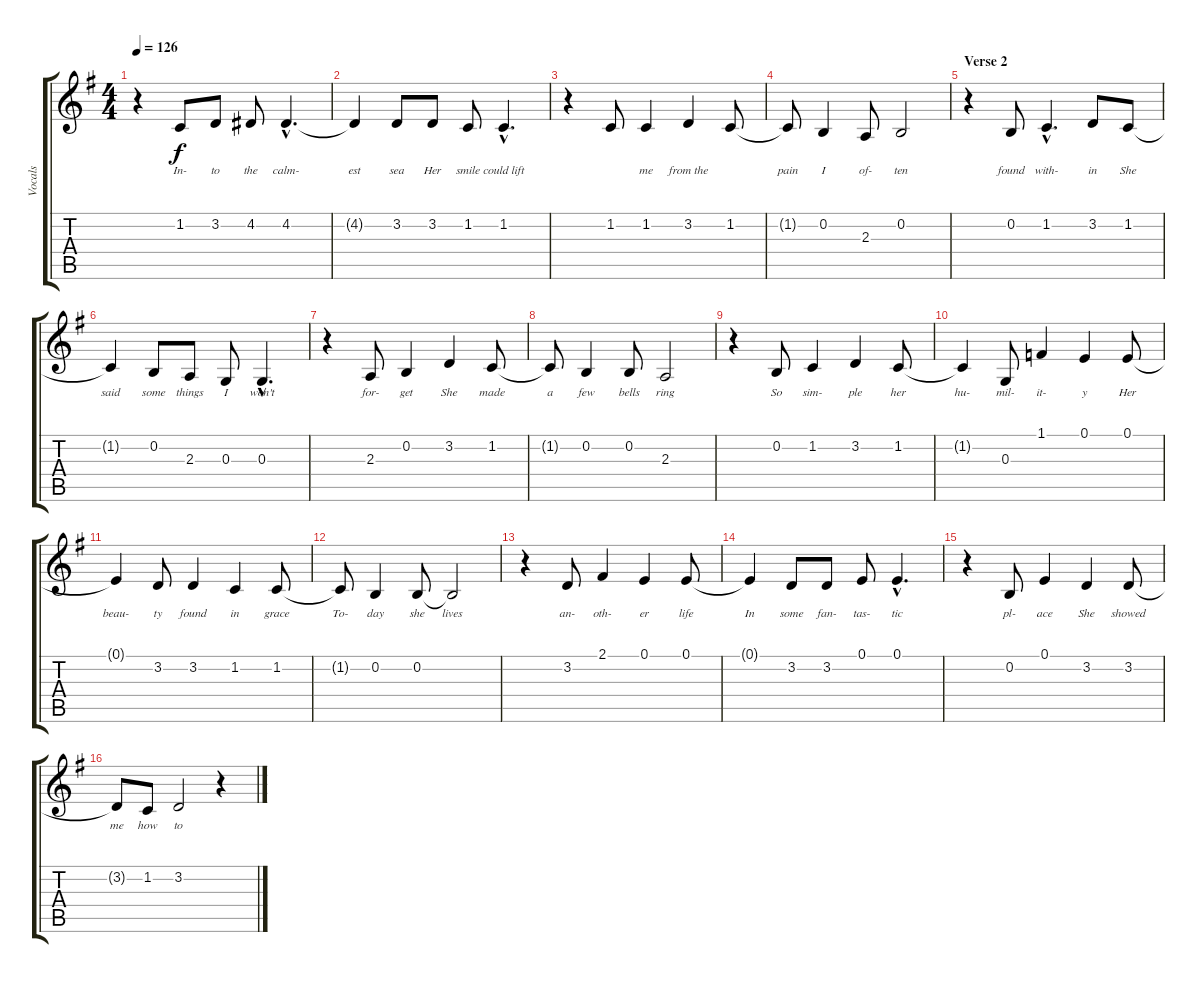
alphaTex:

\track ("Vocals" "Vocals") {instrument lead1square}
\staff {score tabs}
\tuning (E4 B3 G3 D3 A2 E2) {hide}
\ts (4 4)
\tempo 126
\clef g2
\ks g
r.4{dy f} 1.2.8{lyrics (0 "In-") lyrics (1 "") lyrics (2 "") lyrics (3 "") lyrics (4 "")} 3.2.8{lyrics (0 "to") lyrics (1 "") lyrics (2 "") lyrics (3 "") lyrics (4 "")} 4.2.8{lyrics (0 "the") lyrics (1 "") lyrics (2 "") lyrics (3 "") lyrics (4 "")} 4.2{hac}.4{d lyrics (0 "calm-") lyrics (1 "") lyrics (2 "") lyrics (3 "") lyrics (4 "")} |
4.2{t}.4{lyrics (0 "est") lyrics (1 "") lyrics (2 "") lyrics (3 "") lyrics (4 "")} 3.2.8{lyrics (0 "sea") lyrics (1 "") lyrics (2 "") lyrics (3 "") lyrics (4 "")} 3.2.8{lyrics (0 "Her") lyrics (1 "") lyrics (2 "") lyrics (3 "") lyrics (4 "")} 1.2.8{lyrics (0 "smile") lyrics (1 "") lyrics (2 "") lyrics (3 "") lyrics (4 "")} 1.2{hac}.4{d lyrics (0 "could lift") lyrics (1 "") lyrics (2 "") lyrics (3 "") lyrics (4 "")} |
r.4 1.2.8{lyrics (0 "") lyrics (1 "") lyrics (2 "") lyrics (3 "") lyrics (4 "")} 1.2.4{lyrics (0 "me") lyrics (1 "") lyrics (2 "") lyrics (3 "") lyrics (4 "")} 3.2.4{lyrics (0 "from the") lyrics (1 "") lyrics (2 "") lyrics (3 "") lyrics (4 "")} 1.2.8{lyrics (0 "") lyrics (1 "") lyrics (2 "") lyrics (3 "") lyrics (4 "")} |
1.2{t}.8{lyrics (0 "pain") lyrics (1 "") lyrics (2 "") lyrics (3 "") lyrics (4 "")} 0.2.4{lyrics (0 "I") lyrics (1 "") lyrics (2 "") lyrics (3 "") lyrics (4 "")} 2.3.8{lyrics (0 "of-") lyrics (1 "") lyrics (2 "") lyrics (3 "") lyrics (4 "")} 0.2.2{lyrics (0 "ten") lyrics (1 "") lyrics (2 "") lyrics (3 "") lyrics (4 "")} |
\section ("" "Verse 2")
r.4 0.2.8{lyrics (0 "found") lyrics (1 "") lyrics (2 "") lyrics (3 "") lyrics (4 "")} 1.2{hac}.4{d lyrics (0 "with-") lyrics (1 "") lyrics (2 "") lyrics (3 "") lyrics (4 "")} 3.2.8{lyrics (0 "in") lyrics (1 "") lyrics (2 "") lyrics (3 "") lyrics (4 "")} 1.2.8{lyrics (0 "She") lyrics (1 "") lyrics (2 "") lyrics (3 "") lyrics (4 "")} |
1.2{t}.4{lyrics (0 "said") lyrics (1 "") lyrics (2 "") lyrics (3 "") lyrics (4 "")} 0.2.8{lyrics (0 "some") lyrics (1 "") lyrics (2 "") lyrics (3 "") lyrics (4 "")} 2.3.8{lyrics (0 "things") lyrics (1 "") lyrics (2 "") lyrics (3 "") lyrics (4 "")} 0.3.8{lyrics (0 "I") lyrics (1 "") lyrics (2 "") lyrics (3 "") lyrics (4 "")} 0.3{hac}.4{d lyrics (0 "won't") lyrics (1 "") lyrics (2 "") lyrics (3 "") lyrics (4 "")} |
r.4 2.3.8{lyrics (0 "for-") lyrics (1 "") lyrics (2 "") lyrics (3 "") lyrics (4 "")} 0.2.4{lyrics (0 "get") lyrics (1 "") lyrics (2 "") lyrics (3 "") lyrics (4 "")} 3.2.4{lyrics (0 "She") lyrics (1 "") lyrics (2 "") lyrics (3 "") lyrics (4 "")} 1.2.8{lyrics (0 "made") lyrics (1 "") lyrics (2 "") lyrics (3 "") lyrics (4 "")} |
1.2{t}.8{lyrics (0 "a") lyrics (1 "") lyrics (2 "") lyrics (3 "") lyrics (4 "")} 0.2.4{lyrics (0 "few") lyrics (1 "") lyrics (2 "") lyrics (3 "") lyrics (4 "")} 0.2.8{lyrics (0 "bells") lyrics (1 "") lyrics (2 "") lyrics (3 "") lyrics (4 "")} 2.3.2{lyrics (0 "ring") lyrics (1 "") lyrics (2 "") lyrics (3 "") lyrics (4 "")} |
r.4 0.2.8{lyrics (0 "So") lyrics (1 "") lyrics (2 "") lyrics (3 "") lyrics (4 "")} 1.2.4{lyrics (0 "sim-") lyrics (1 "") lyrics (2 "") lyrics (3 "") lyrics (4 "")} 3.2.4{lyrics (0 "ple") lyrics (1 "") lyrics (2 "") lyrics (3 "") lyrics (4 "")} 1.2.8{lyrics (0 "her") lyrics (1 "") lyrics (2 "") lyrics (3 "") lyrics (4 "")} |
1.2{t}.4{lyrics (0 "hu-") lyrics (1 "") lyrics (2 "") lyrics (3 "") lyrics (4 "")} 0.3.8{lyrics (0 "mil-") lyrics (1 "") lyrics (2 "") lyrics (3 "") lyrics (4 "")} 1.1.4{lyrics (0 "it-") lyrics (1 "") lyrics (2 "") lyrics (3 "") lyrics (4 "")} 0.1.4{lyrics (0 "y") lyrics (1 "") lyrics (2 "") lyrics (3 "") lyrics (4 "")} 0.1.8{lyrics (0 "Her") lyrics (1 "") lyrics (2 "") lyrics (3 "") lyrics (4 "")} |
0.1{t}.4{lyrics (0 "beau-") lyrics (1 "") lyrics (2 "") lyrics (3 "") lyrics (4 "")} 3.2.8{lyrics (0 "ty") lyrics (1 "") lyrics (2 "") lyrics (3 "") lyrics (4 "")} 3.2.4{lyrics (0 "found") lyrics (1 "") lyrics (2 "") lyrics (3 "") lyrics (4 "")} 1.2.4{lyrics (0 "in") lyrics (1 "") lyrics (2 "") lyrics (3 "") lyrics (4 "")} 1.2.8{lyrics (0 "grace") lyrics (1 "") lyrics (2 "") lyrics (3 "") lyrics (4 "")} |
1.2{t}.8{lyrics (0 "To-") lyrics (1 "") lyrics (2 "") lyrics (3 "") lyrics (4 "")} 0.2.4{lyrics (0 "day") lyrics (1 "") lyrics (2 "") lyrics (3 "") lyrics (4 "")} 0.2.8{lyrics (0 "she") lyrics (1 "") lyrics (2 "") lyrics (3 "") lyrics (4 "")} 0.2{t}.2{lyrics (0 "lives") lyrics (1 "") lyrics (2 "") lyrics (3 "") lyrics (4 "")} |
r.4 3.2.8{lyrics (0 "an-") lyrics (1 "") lyrics (2 "") lyrics (3 "") lyrics (4 "")} 2.1.4{lyrics (0 "oth-") lyrics (1 "") lyrics (2 "") lyrics (3 "") lyrics (4 "")} 0.1.4{lyrics (0 "er") lyrics (1 "") lyrics (2 "") lyrics (3 "") lyrics (4 "")} 0.1.8{lyrics (0 "life") lyrics (1 "") lyrics (2 "") lyrics (3 "") lyrics (4 "")} |
0.1{t}.4{lyrics (0 "In") lyrics (1 "") lyrics (2 "") lyrics (3 "") lyrics (4 "")} 3.2.8{lyrics (0 "some") lyrics (1 "") lyrics (2 "") lyrics (3 "") lyrics (4 "")} 3.2.8{lyrics (0 "fan-") lyrics (1 "") lyrics (2 "") lyrics (3 "") lyrics (4 "")} 0.1.8{lyrics (0 "tas-") lyrics (1 "") lyrics (2 "") lyrics (3 "") lyrics (4 "")} 0.1{hac}.4{d lyrics (0 "tic") lyrics (1 "") lyrics (2 "") lyrics (3 "") lyrics (4 "")} |
r.4 0.2.8{lyrics (0 "pl-") lyrics (1 "") lyrics (2 "") lyrics (3 "") lyrics (4 "")} 0.1.4{lyrics (0 "ace") lyrics (1 "") lyrics (2 "") lyrics (3 "") lyrics (4 "")} 3.2.4{lyrics (0 "She") lyrics (1 "") lyrics (2 "") lyrics (3 "") lyrics (4 "")} 3.2.8{lyrics (0 "showed") lyrics (1 "") lyrics (2 "") lyrics (3 "") lyrics (4 "")} |
3.2{t}.8{lyrics (0 "me") lyrics (1 "") lyrics (2 "") lyrics (3 "") lyrics (4 "")} 1.2.8{lyrics (0 "how") lyrics (1 "") lyrics (2 "") lyrics (3 "") lyrics (4 "")} 3.2.2{lyrics (0 "to") lyrics (1 "") lyrics (2 "") lyrics (3 "") lyrics (4 "")} r.4
